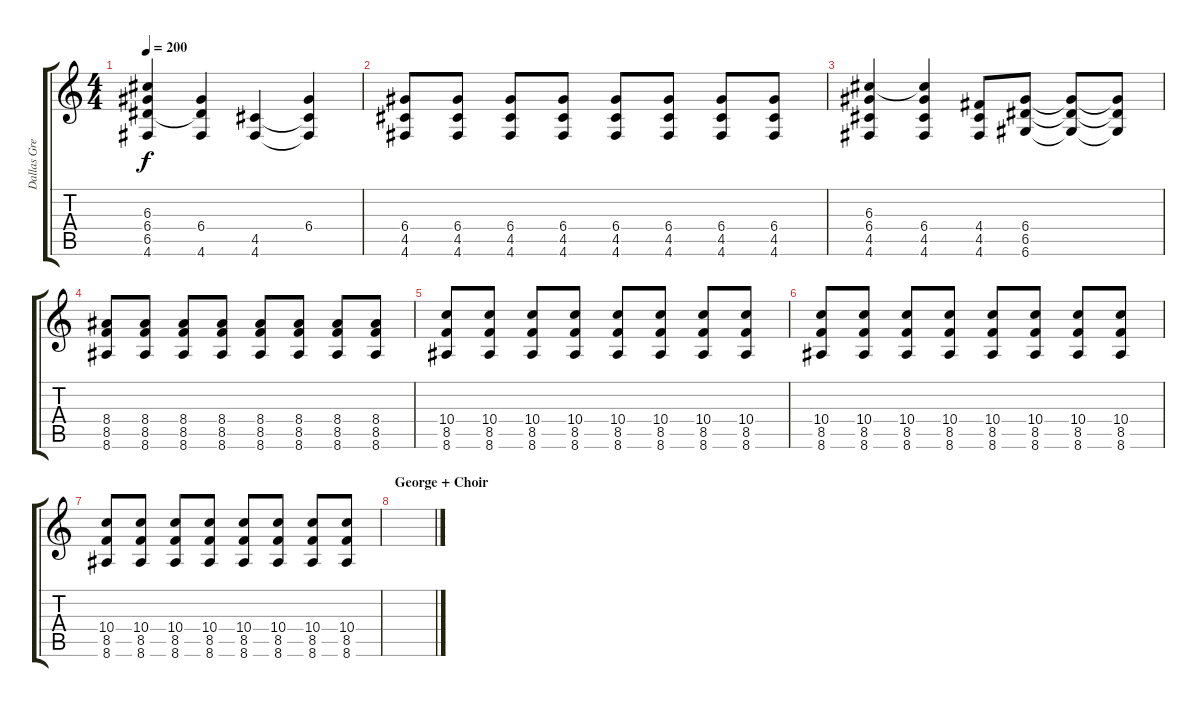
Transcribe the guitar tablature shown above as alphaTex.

\track ("Dallas Green " "Dallas Gre") {instrument distortionguitar}
\staff {score tabs}
\tuning (E4 B3 G3 D3 A2 D2) {hide}
\ts (4 4)
\tempo 200
\clef g2
\ks c
(6.3 6.4 6.5 4.6).4{dy f} (6.4 6.5{t} 4.6).4 (4.5 4.6).4 (6.4 4.5{t} 4.6{t}).4 |
(6.4 4.5 4.6).8 (6.4 4.5 4.6).8 (6.4 4.5 4.6).8 (6.4 4.5 4.6).8 (6.4 4.5 4.6).8 (6.4 4.5 4.6).8 (6.4 4.5 4.6).8 (6.4 4.5 4.6).8 |
(6.3 6.4 4.5 4.6).4 (6.3{t} 6.4 4.5 4.6).4 (4.4 4.5 4.6).8 (6.4 6.5 6.6).8 (6.4{t} 6.5{t} 6.6{t}).8 (6.4{t} 6.5{t} 6.6{t}).8 |
(8.4 8.5 8.6).8 (8.4 8.5 8.6).8 (8.4 8.5 8.6).8 (8.4 8.5 8.6).8 (8.4 8.5 8.6).8 (8.4 8.5 8.6).8 (8.4 8.5 8.6).8 (8.4 8.5 8.6).8 |
(10.4 8.5 8.6).8 (10.4 8.5 8.6).8 (10.4 8.5 8.6).8 (10.4 8.5 8.6).8 (10.4 8.5 8.6).8 (10.4 8.5 8.6).8 (10.4 8.5 8.6).8 (10.4 8.5 8.6).8 |
(10.4 8.5 8.6).8 (10.4 8.5 8.6).8 (10.4 8.5 8.6).8 (10.4 8.5 8.6).8 (10.4 8.5 8.6).8 (10.4 8.5 8.6).8 (10.4 8.5 8.6).8 (10.4 8.5 8.6).8 |
(10.4 8.5 8.6).8 (10.4 8.5 8.6).8 (10.4 8.5 8.6).8 (10.4 8.5 8.6).8 (10.4 8.5 8.6).8 (10.4 8.5 8.6).8 (10.4 8.5 8.6).8 (10.4 8.5 8.6).8 |
\section ("" "George + Choir")
